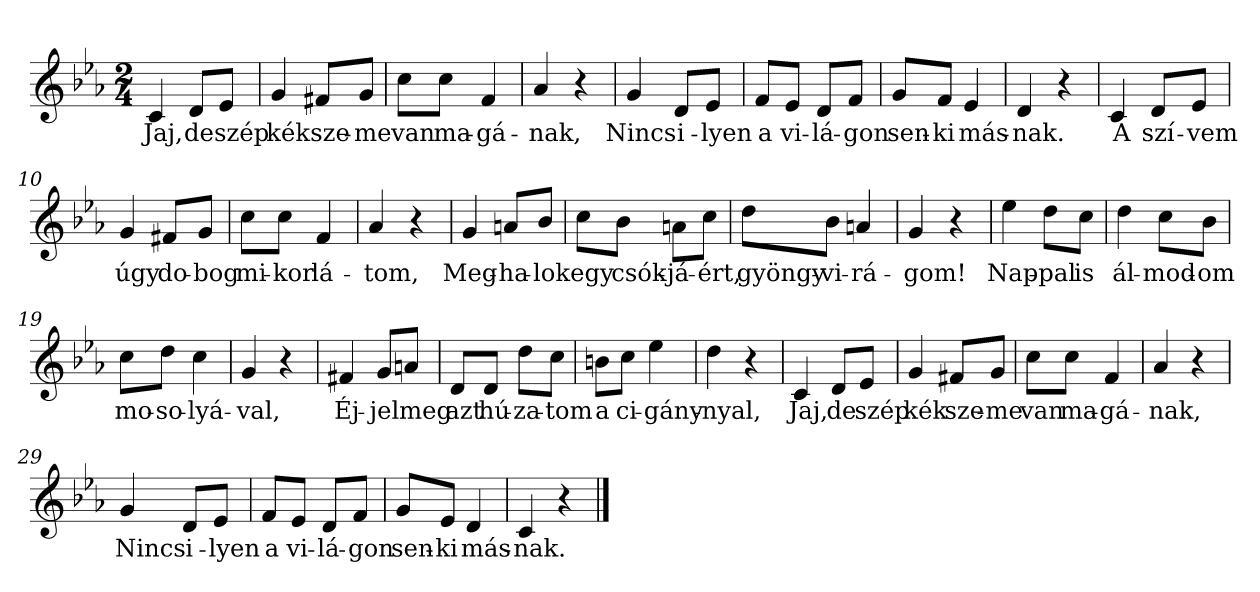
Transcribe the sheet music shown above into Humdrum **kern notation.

**kern	**text
*part1	*part1
*staff1	*staff1
*clefG2	*
*k[b-e-a-]	*
*c:	*
*M2/4	*
=1	=1
!	!LO:LY:b
4c/	Jaj,
!	!LO:LY:b
8d/L	de
!	!LO:LY:b
8e-/J	szép
=2	=2
!	!LO:LY:b
4g/	kék
!	!LO:LY:b
8f#X/L	sze-
!	!LO:LY:b
8g/J	-me
=3	=3
!	!LO:LY:b
8cc\L	van
!	!LO:LY:b
8cc\J	ma-
!	!LO:LY:b
4f/	-gá-
=4	=4
!	!LO:LY:b
4a-/	-nak,
4r	.
=5	=5
!	!LO:LY:b
4g/	Nincs
!	!LO:LY:b
8d/L	i-
!	!LO:LY:b
8e-/J	-lyen
=6	=6
!	!LO:LY:b
8f/L	a
!	!LO:LY:b
8e-/J	vi-
!	!LO:LY:b
8d/L	-lá-
!	!LO:LY:b
8f/J	-gon
=7	=7
!	!LO:LY:b
8g/L	sen-
!	!LO:LY:b
8f/J	-ki
!	!LO:LY:b
4e-/	más-
=8	=8
!	!LO:LY:b
4d/	-nak.
4r	.
!!LO:LB:g=z
=9	=9
!	!LO:LY:b
4c/	A
!	!LO:LY:b
8d/L	szí-
!	!LO:LY:b
8e-/J	-vem
=10	=10
!	!LO:LY:b
4g/	úgy
!	!LO:LY:b
8f#X/L	do-
!	!LO:LY:b
8g/J	-bog
=11	=11
!	!LO:LY:b
8cc\L	mi-
!	!LO:LY:b
8cc\J	-kor
!	!LO:LY:b
4f/	lá-
=12	=12
!	!LO:LY:b
4a-/	-tom,
4r	.
=13	=13
!	!LO:LY:b
4g/	Meg-
!	!LO:LY:b
8an/L	-ha-
!	!LO:LY:b
8b-/J	-lok
=14	=14
!	!LO:LY:b
8cc\L	egy
!	!LO:LY:b
8b-\J	csók-
!	!LO:LY:b
8an\L	-já-
!	!LO:LY:b
8cc\J	-ért,
=15	=15
!	!LO:LY:b
8dd\L	gyöngy-
!	!LO:LY:b
8b-\J	-vi-
!	!LO:LY:b
4an/	-rá-
=16	=16
!	!LO:LY:b
4g/	-gom!
4r	.
!!LO:LB:g=z
=17	=17
!	!LO:LY:b
4ee-\	Nap-
!	!LO:LY:b
8dd\L	-pal
!	!LO:LY:b
8cc\J	is
=18	=18
!	!LO:LY:b
4dd\	ál-
!	!LO:LY:b
8cc\L	-mod-
!	!LO:LY:b
8b-\J	-om
=19	=19
!	!LO:LY:b
8cc\L	mo-
!	!LO:LY:b
8dd\J	-so-
!	!LO:LY:b
4cc\	-lyá-
=20	=20
!	!LO:LY:b
4g/	-val,
4r	.
=21	=21
!	!LO:LY:b
4f#X/	Éj-
!	!LO:LY:b
8g/L	-jel
!	!LO:LY:b
8an/J	meg
=22	=22
!	!LO:LY:b
8d/L	azt
!	!LO:LY:b
8d/J	hú-
!	!LO:LY:b
8dd\L	-za-
!	!LO:LY:b
8cc\J	-tom
=23	=23
!	!LO:LY:b
8bn\L	a
!	!LO:LY:b
8cc\J	ci-
!	!LO:LY:b
4ee-\	-gány-
=24	=24
!	!LO:LY:b
4dd\	-nyal,
!	!LO:LY:b
4r	hogy
!!LO:LB:g=z
=25	=25
!	!LO:LY:b
4c/	Jaj,
!	!LO:LY:b
8d/L	de
!	!LO:LY:b
8e-/J	szép
=26	=26
!	!LO:LY:b
4g/	kék
!	!LO:LY:b
8f#X/L	sze-
!	!LO:LY:b
8g/J	-me
=27	=27
!	!LO:LY:b
8cc\L	van
!	!LO:LY:b
8cc\J	ma-
!	!LO:LY:b
4f/	-gá-
=28	=28
!	!LO:LY:b
4a-/	-nak,
4r	.
=29	=29
!	!LO:LY:b
4g/	Nincs
!	!LO:LY:b
8d/L	i-
!	!LO:LY:b
8e-/J	-lyen
=30	=30
!	!LO:LY:b
8f/L	a
!	!LO:LY:b
8e-/J	vi-
!	!LO:LY:b
8d/L	-lá-
!	!LO:LY:b
8f/J	-gon
=31	=31
!	!LO:LY:b
8g/L	sen-
!	!LO:LY:b
8e-/J	-ki
!	!LO:LY:b
4d/	más-
=32	=32
!	!LO:LY:b
4c/	-nak.
4r	.
==	==
*-	*-
